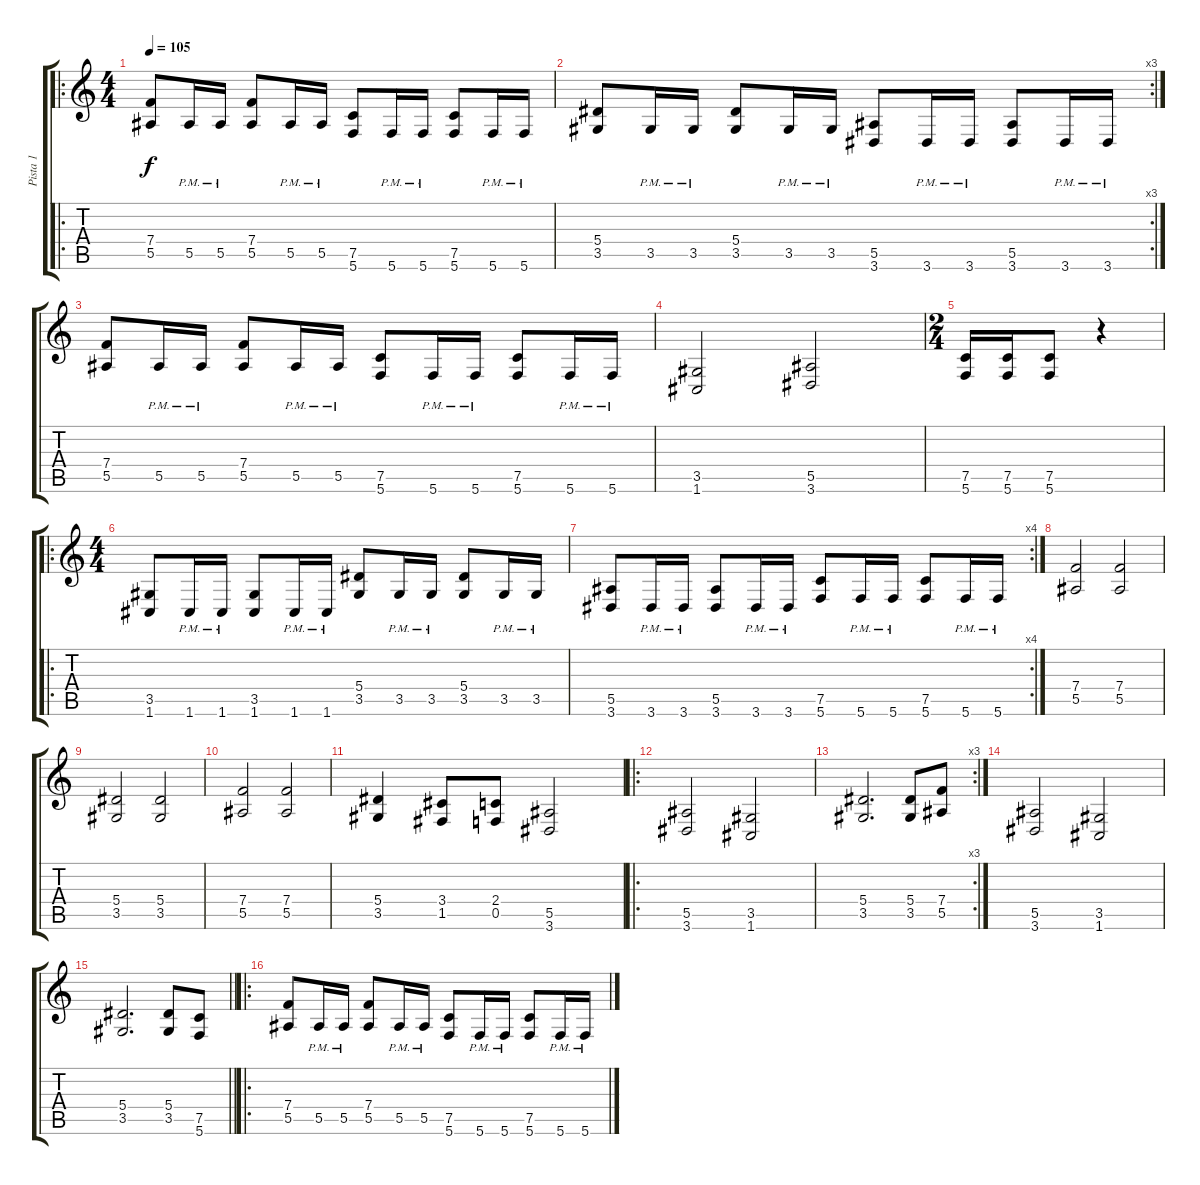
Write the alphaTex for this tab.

\track ("Pista 1" "Pista 1") {instrument distortionguitar}
\staff {score tabs}
\tuning (C4 G3 Eb3 Bb2 F2 C2) {hide}
\ro
\ts (4 4)
\tempo 105
\clef g2
\ks c
(7.4 5.5).8{dy f} 5.5{pm}.16 5.5{pm}.16 (7.4 5.5).8 5.5{pm}.16 5.5{pm}.16 (7.5 5.6).8 5.6{pm}.16 5.6{pm}.16 (7.5 5.6).8 5.6{pm}.16 5.6{pm}.16 |
\rc 3
(5.4 3.5).8 3.5{pm}.16 3.5{pm}.16 (5.4 3.5).8 3.5{pm}.16 3.5{pm}.16 (5.5 3.6).8 3.6{pm}.16 3.6{pm}.16 (5.5 3.6).8 3.6{pm}.16 3.6{pm}.16 |
(7.4 5.5).8 5.5{pm}.16 5.5{pm}.16 (7.4 5.5).8 5.5{pm}.16 5.5{pm}.16 (7.5 5.6).8 5.6{pm}.16 5.6{pm}.16 (7.5 5.6).8 5.6{pm}.16 5.6{pm}.16 |
(3.5 1.6).2 (5.5 3.6).2 |
\ts (2 4)
(7.5 5.6).16 (7.5 5.6).16 (7.5 5.6).8 r.4 |
\ro
\ts (4 4)
(3.5 1.6).8 1.6{pm}.16 1.6{pm}.16 (3.5 1.6).8 1.6{pm}.16 1.6{pm}.16 (5.4 3.5).8 3.5{pm}.16 3.5{pm}.16 (5.4 3.5).8 3.5{pm}.16 3.5{pm}.16 |
\rc 4
(5.5 3.6).8 3.6{pm}.16 3.6{pm}.16 (5.5 3.6).8 3.6{pm}.16 3.6{pm}.16 (7.5 5.6).8 5.6{pm}.16 5.6{pm}.16 (7.5 5.6).8 5.6{pm}.16 5.6{pm}.16 |
(7.4 5.5).2 (7.4 5.5).2 |
(5.4 3.5).2 (5.4 3.5).2 |
(7.4 5.5).2 (7.4 5.5).2 |
(5.4 3.5).4 (3.4 1.5).8 (2.4 0.5).8 (5.5 3.6).2 |
\ro
(5.5 3.6).2 (3.5 1.6).2 |
\rc 3
(5.4 3.5).2{d} (5.4 3.5).8 (7.4 5.5).8 |
(5.5 3.6).2 (3.5 1.6).2 |
\barLineRight lightlight
(5.4 3.5).2{d} (5.4 3.5).8 (7.5 5.6).8 |
\ro
(7.4 5.5).8 5.5{pm}.16 5.5{pm}.16 (7.4 5.5).8 5.5{pm}.16 5.5{pm}.16 (7.5 5.6).8 5.6{pm}.16 5.6{pm}.16 (7.5 5.6).8 5.6{pm}.16 5.6{pm}.16
